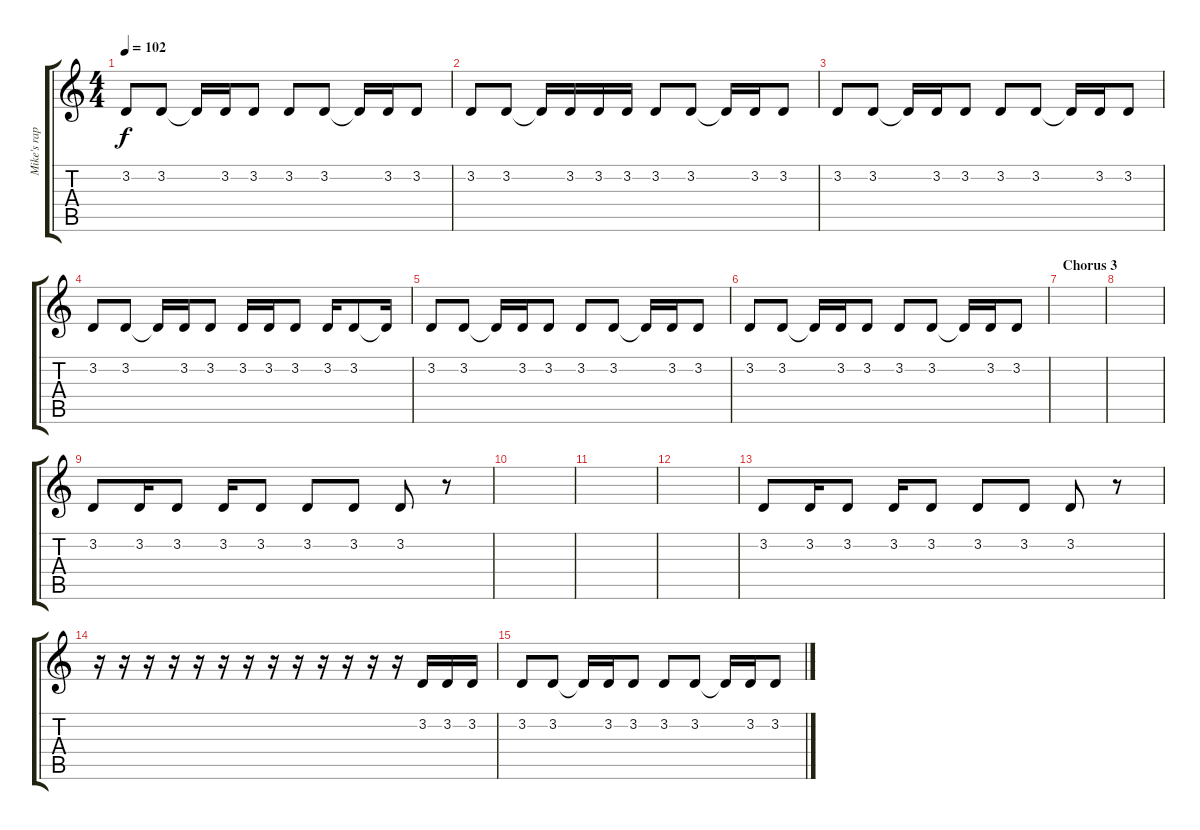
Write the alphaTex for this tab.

\track ("Mike's rap (Turn off if you don't like i" "Mike's rap") {instrument acousticgrandpiano}
\staff {score tabs}
\tuning (E4 B3 G3 D3 A2 E2) {hide}
\ts (4 4)
\tempo 102
\clef g2
\ks c
3.2.8{dy f} 3.2.8 3.2{t}.16 3.2.16 3.2.8 3.2.8 3.2.8 3.2{t}.16 3.2.16 3.2.8 |
3.2.8 3.2.8 3.2{t}.16 3.2.16 3.2.16 3.2.16 3.2.8 3.2.8 3.2{t}.16 3.2.16 3.2.8 |
3.2.8 3.2.8 3.2{t}.16 3.2.16 3.2.8 3.2.8 3.2.8 3.2{t}.16 3.2.16 3.2.8 |
3.2.8 3.2.8 3.2{t}.16 3.2.16 3.2.8 3.2.16 3.2.16 3.2.8 3.2.16 3.2.8 3.2{t}.16 |
3.2.8 3.2.8 3.2{t}.16 3.2.16{volume 11} 3.2.8 3.2.8{volume 10} 3.2.8 3.2{t}.16 3.2.16{volume 8} 3.2.8 |
3.2.8{volume 6} 3.2.8 3.2{t}.16 3.2.16{volume 4} 3.2.8 3.2.8{volume 2} 3.2.8 3.2{t}.16 3.2.16 3.2.8 |
\section ("" "Chorus 3")
|
|
3.2.8{volume 16} 3.2.16 3.2.8 3.2.16 3.2.8 3.2.8 3.2.8 3.2.8 r.8 |
|
|
|
3.2.8{volume 16} 3.2.16 3.2.8 3.2.16 3.2.8 3.2.8 3.2.8 3.2.8 r.8 |
r.16 r.16 r.16 r.16 r.16 r.16 r.16 r.16 r.16 r.16 r.16 r.16 r.16 3.2.16 3.2.16 3.2.16 |
3.2.8 3.2.8 3.2{t}.16 3.2.16 3.2.8 3.2.8 3.2.8 3.2{t}.16 3.2.16 3.2.8
